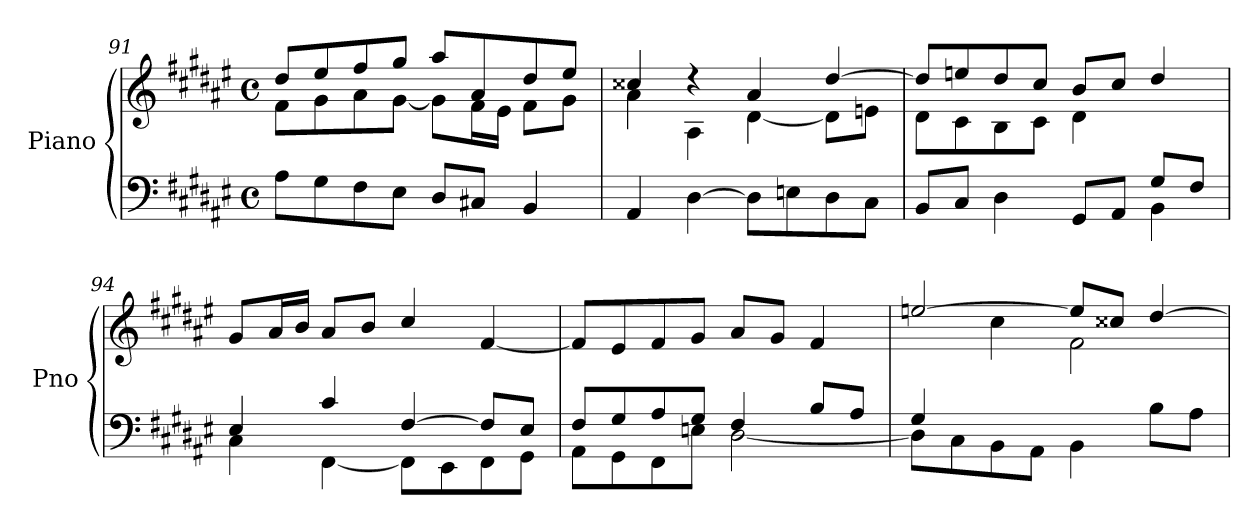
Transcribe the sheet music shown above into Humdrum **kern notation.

**kern	**kern
*part1	*part1
*staff2	*staff1
*I"Piano	*
*I'Pno	*
!!LO:LB:g=z
*clefF4	*clefG2
*k[f#c#g#d#a#e#]	*k[f#c#g#d#a#e#]
*M4/4	*M4/4
*met(c)	*met(c)
=91	=91
*	*^
8A#\L	8dd#/L	8f#\L
8G#\	8ee#/	8g#\
8F#\	8ff#/	8a#\
8E#\J	8gg#/J	[8g#\J
8D#/L	8aa#/L	8g#\L]
8C#X/J	8a#/	16f#\L
.	.	16e#\JJ
4BB/	8dd#/	8f#\L
.	8ee#/J	8g#\J
=92	=92	=92
4AA#/	4cc##X/	4a#\
[4D#\	4r	4A#\
8D#\L]	4a#/	[4d#\
8En\	.	.
8D#\	[4dd#/	8d#\L]
8C#\J	.	8en\J
=93	=93	=93
*^	*	*
2.ryy	8BB/L	8dd#/L]	8d#\L
.	8C#/J	8een/	8c#\
.	4D#\	8dd#/	8B\
.	.	8cc#/J	8c#\J
.	8GG#/L	8b/L	4d#\
.	8AA#/J	8cc#/J	.
8G#/L	4BB\	4dd#/	4ryy
8F#/J	.	.	.
*	*	*v	*v
=94	=94	=94
4E#/	4C#\	8g#/L
.	.	16a#/L
.	.	16b/JJ
4c#/	[4FF#\	8a#/L
.	.	8b/J
[4F#/	8FF#\L]	4cc#/
.	8EE#\	.
8F#/L]	8FF#\	[4f#/
8E#/J	8GG#\J	.
!!LO:LB:g=z
=95	=95	=95
8F#/L	8AA#\L	8f#/L]
8G#/	8GG#\	8e#/
8A#/	8FF#\	8f#/
8G#/J	8En\J	8g#/J
4F#/	[2D#\	8a#/L
.	.	8g#/J
8B/L	.	4f#/
8A#/J	.	.
=96	=96	=96
*	*	*^
4G#/	8D#\L]	[2een/	4rAyy
.	8C#\	.	.
4ryy	8BB\	.	4cc#\
.	8AA#\J	.	.
2ryy	4BB\	8ee/L]	2f#\
.	.	8cc##X/J	.
.	8B\L	[4dd#/	.
.	8A#\J	.	.
*v	*v	*	*
*	*v	*v
=	=
*-	*-
